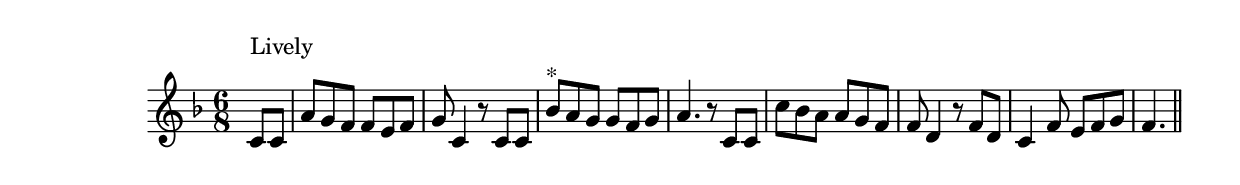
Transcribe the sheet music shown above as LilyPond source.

\version "2.14.0"
%{\header {
  title = "Little Charley Went a Fishing"
  composer = "C. Hess" % 19th century
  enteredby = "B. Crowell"
}%}
\score{{\key f \major
\time 6/8
%{\tempo 8=120
%}\relative c' {
  \partial 4
  c8^\markup{\column { "Lively" " " }} c8 |
  a'8 g f f e f | g c,4 r8 c8 c | bes'8^\markup{"*"} a g g f g | a4. r8 c,8 c |
  c'8 bes a a g f | f d4 r8 f8 d | c4 f8 e f g | f4.
  \bar "||"
}

}}